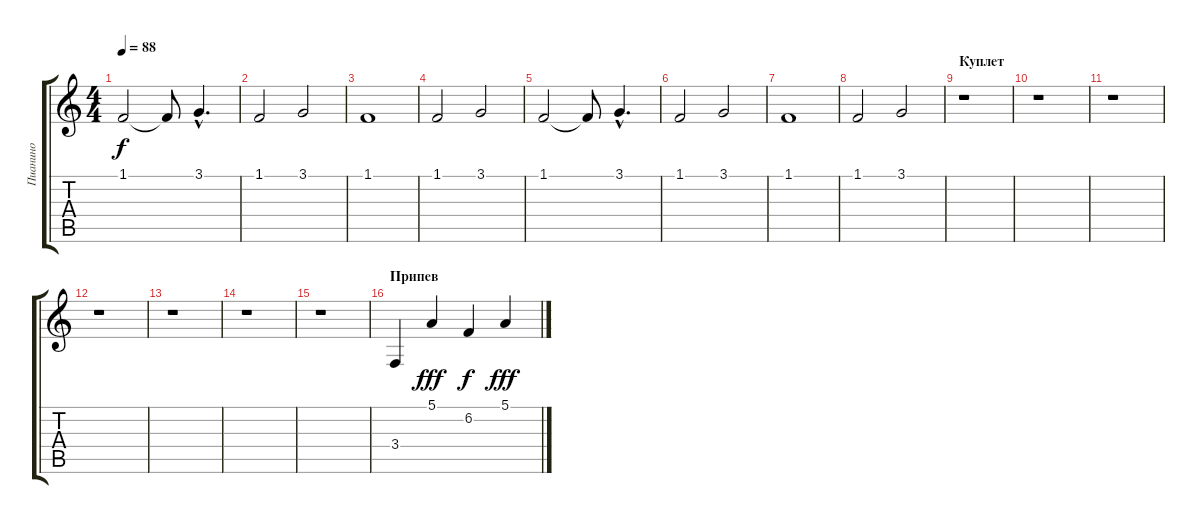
\track ("Пианино" "Пианино") {instrument brightacousticpiano}
\staff {score tabs}
\tuning (E4 B3 G3 D3 A2 E2) {hide}
\ts (4 4)
\tempo 88
\clef g2
\ks c
1.1.2{dy f} 1.1{t}.8 3.1{hac}.4{d} |
1.1.2 3.1.2 |
1.1.1 |
1.1.2 3.1.2 |
1.1.2 1.1{t}.8 3.1{hac}.4{d} |
1.1.2 3.1.2 |
1.1.1 |
1.1.2 3.1.2 |
\section ("" "Куплет")
r.1 |
r.1 |
r.1 |
r.1 |
r.1 |
r.1 |
r.1 |
\section ("" "Припев")
3.4.4 5.1.4{dy fff} 6.2.4{dy f} 5.1.4{dy fff}
